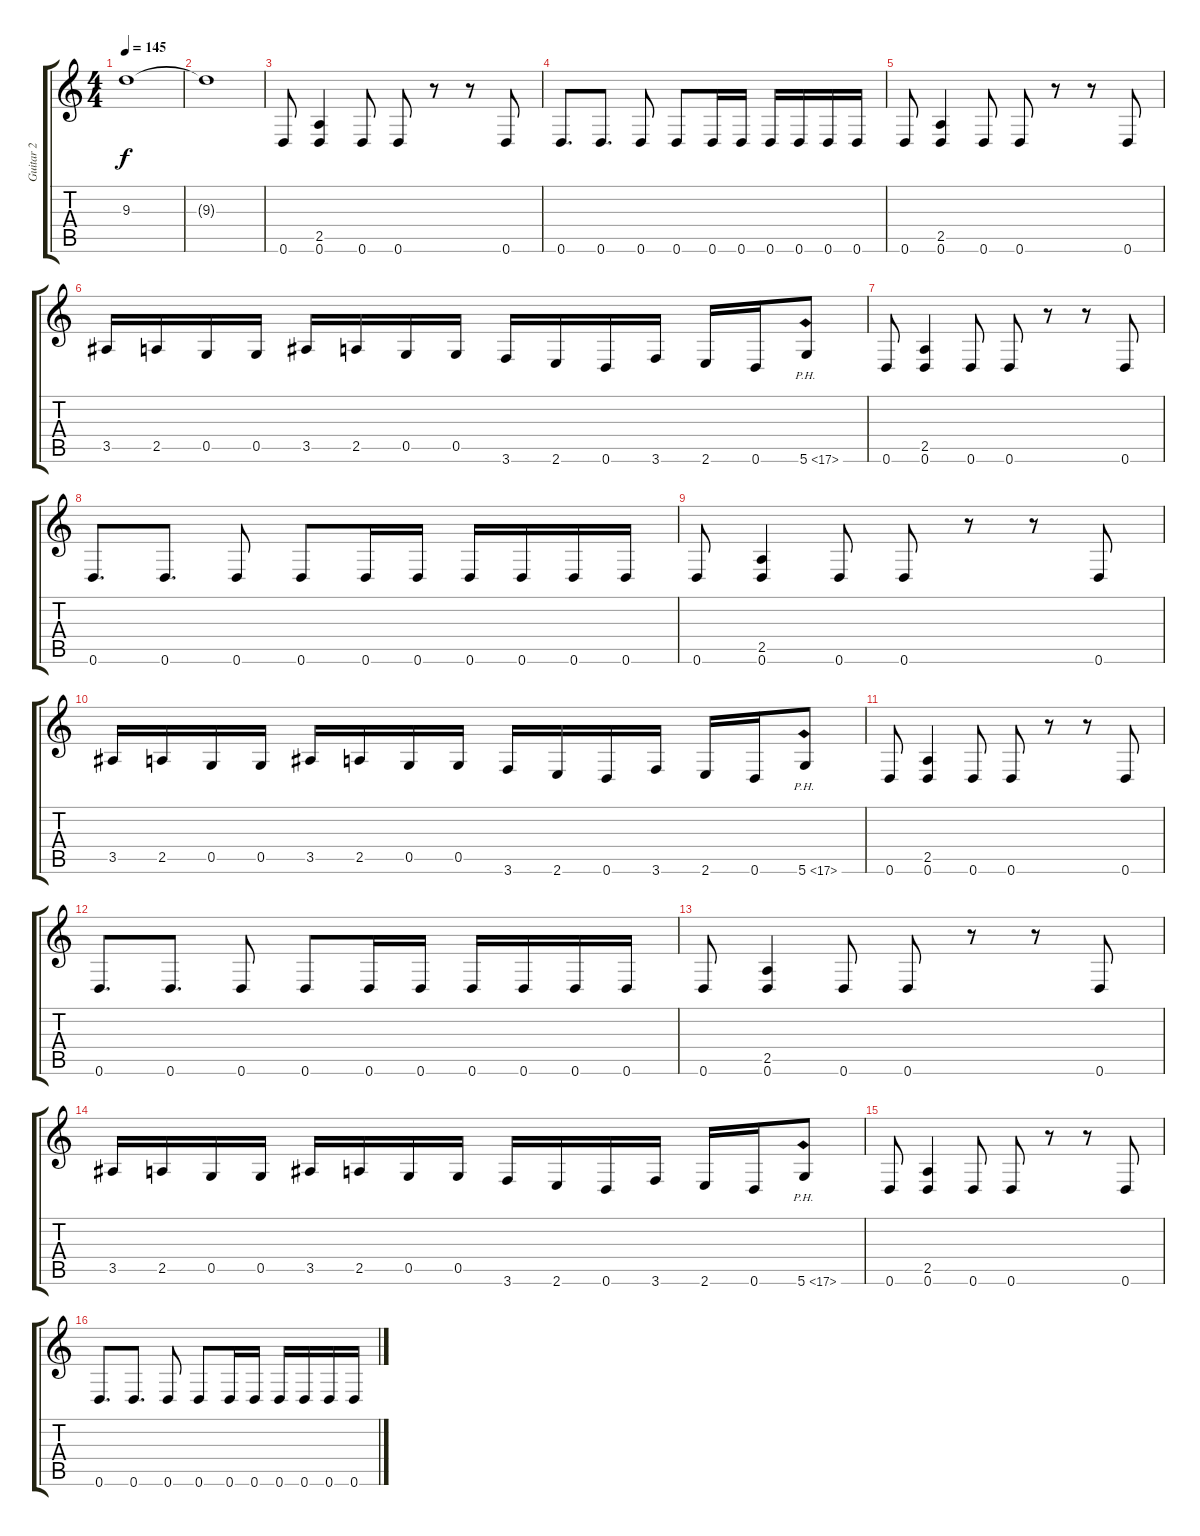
\track ("Guitar 2" "Guitar 2") {instrument distortionguitar}
\staff {score tabs}
\tuning (D4 A3 F3 C3 G2 D2) {hide}
\ts (4 4)
\tempo 145
\clef g2
\ks c
9.3{t}.1{dy f} |
9.3{t}.1 |
0.6.8{volume 13} (2.5 0.6).4 0.6.8 0.6.8 r.8 r.8 0.6.8 |
0.6.8{d} 0.6.8{d} 0.6.8 0.6.8 0.6.16 0.6.16 0.6.16 0.6.16 0.6.16 0.6.16 |
0.6.8 (2.5 0.6).4 0.6.8 0.6.8 r.8 r.8 0.6.8 |
3.5.16 2.5.16 0.5.16 0.5.16 3.5.16 2.5.16 0.5.16 0.5.16 3.6.16 2.6.16 0.6.16 3.6.16 2.6.16 0.6.16 5.6{ph 12}.8 |
0.6.8{volume 12} (2.5 0.6).4 0.6.8 0.6.8 r.8 r.8 0.6.8 |
0.6.8{d} 0.6.8{d} 0.6.8 0.6.8 0.6.16 0.6.16 0.6.16 0.6.16 0.6.16 0.6.16 |
0.6.8 (2.5 0.6).4 0.6.8 0.6.8 r.8 r.8 0.6.8 |
3.5.16 2.5.16 0.5.16 0.5.16 3.5.16 2.5.16 0.5.16 0.5.16 3.6.16 2.6.16 0.6.16 3.6.16 2.6.16 0.6.16 5.6{ph 12}.8 |
0.6.8{volume 16} (2.5 0.6).4 0.6.8 0.6.8 r.8 r.8 0.6.8 |
0.6.8{d} 0.6.8{d} 0.6.8 0.6.8 0.6.16 0.6.16 0.6.16 0.6.16 0.6.16 0.6.16 |
0.6.8 (2.5 0.6).4 0.6.8 0.6.8 r.8 r.8 0.6.8 |
3.5.16 2.5.16 0.5.16 0.5.16 3.5.16 2.5.16 0.5.16 0.5.16 3.6.16 2.6.16 0.6.16 3.6.16 2.6.16 0.6.16 5.6{ph 12}.8 |
0.6.8 (2.5 0.6).4 0.6.8 0.6.8 r.8 r.8 0.6.8 |
0.6.8{d} 0.6.8{d} 0.6.8 0.6.8 0.6.16 0.6.16 0.6.16 0.6.16 0.6.16 0.6.16
